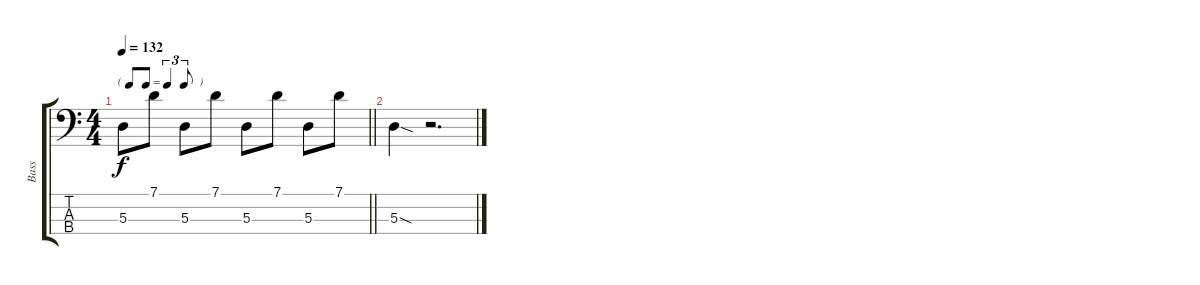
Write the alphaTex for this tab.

\track ("Bass" "Bass") {instrument distortionguitar}
\staff {score tabs}
\tuning (G2 D2 A1 E1) {hide}
\ts (4 4)
\tf triplet8th
\tempo 132
\clef f4
\barLineRight lightlight
\ks c
5.3.8{dy f} 7.1.8 5.3.8 7.1.8 5.3.8 7.1.8 5.3.8 7.1.8 |
5.3{sod}.4 r.2{d}
